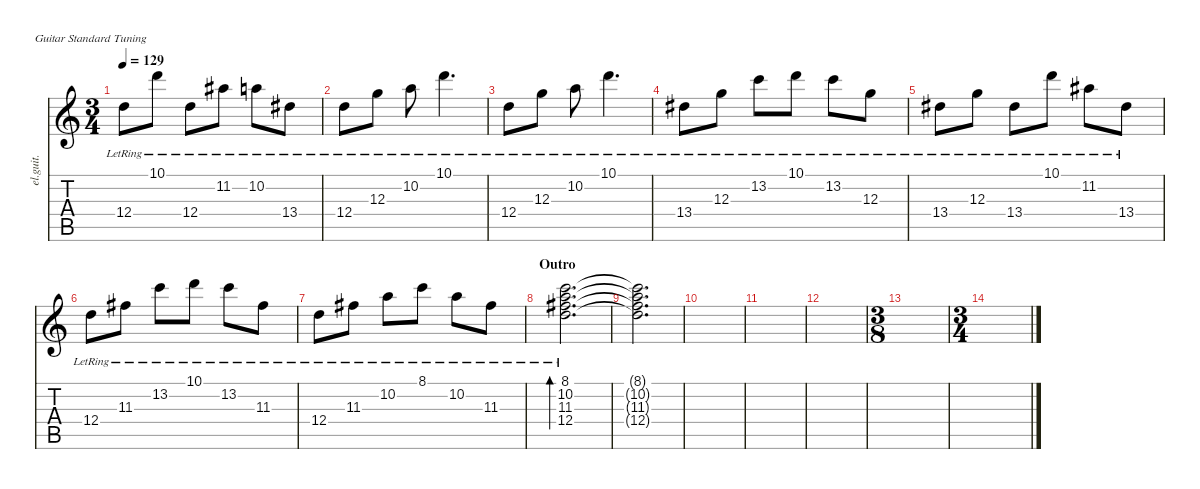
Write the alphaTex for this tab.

\defaultSystemsLayout 4
\hideDynamics
\bracketExtendMode nobrackets
\otherSystemsTrackNameOrientation horizontal
\track ("Electric Guitar" "el.guit.") {instrument electricguitarclean}
\staff {score tabs}
\tuning (E4 B3 G3 D3 A2 E2)
\ts (3 4)
\tempo 129
\clef g2
\ks c
12.4{lr}.8{dy mf} 10.1{lr}.8 12.4{lr}.8 11.2{lr acc #}.8 10.2{lr}.8 13.4{lr acc #}.8 |
12.4{lr}.8 12.3{lr}.8 10.2{lr}.8 10.1{lr}.4{d} |
12.4{lr}.8 12.3{lr}.8 10.2{lr}.8 10.1{lr}.4{d} |
13.4{lr acc #}.8 12.3{lr}.8 13.2{lr}.8 10.1{lr}.8 13.2{lr}.8 12.3{lr}.8 |
13.4{lr acc #}.8 12.3{lr}.8 13.4{lr acc #}.8 10.1{lr}.8 11.2{lr acc #}.8 13.4{lr acc #}.8 |
12.4{lr}.8 11.3{lr acc #}.8 13.2{lr}.8 10.1{lr}.8 13.2{lr}.8 11.3{lr acc #}.8 |
12.4{lr}.8 11.3{lr acc #}.8 10.2{lr}.8 8.1{lr}.8 10.2{lr}.8 11.3{lr acc #}.8 |
\section ("" "Outro")
(8.1{lr} 10.2{lr} 11.3{lr acc #} 12.4{lr}).2{d bd 222} |
(12.4{t} 11.3{t acc #} 10.2{t} 8.1{t}).2{d} |
|
|
|
\ts (3 8)
\beaming (8 3)
|
\ts (3 4)
\beaming (8 2 2 2)
